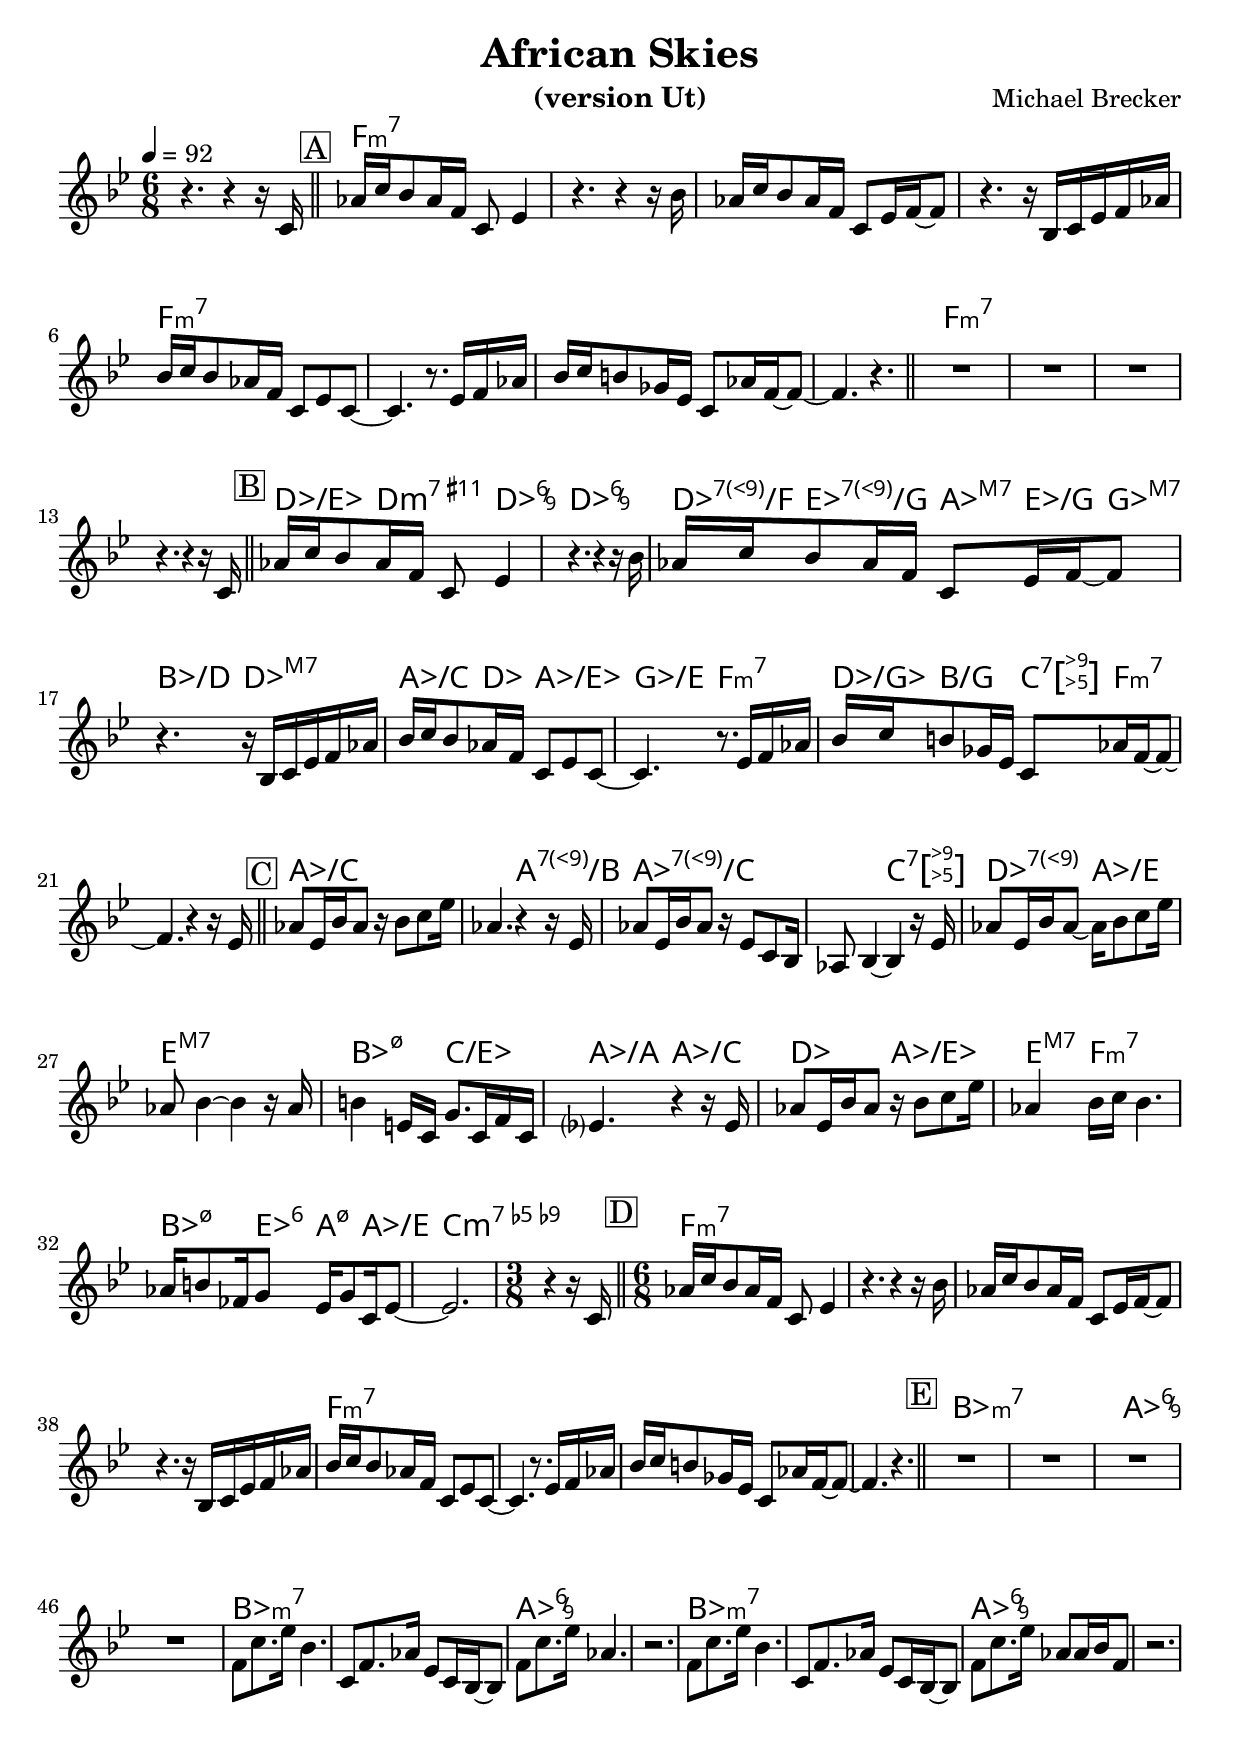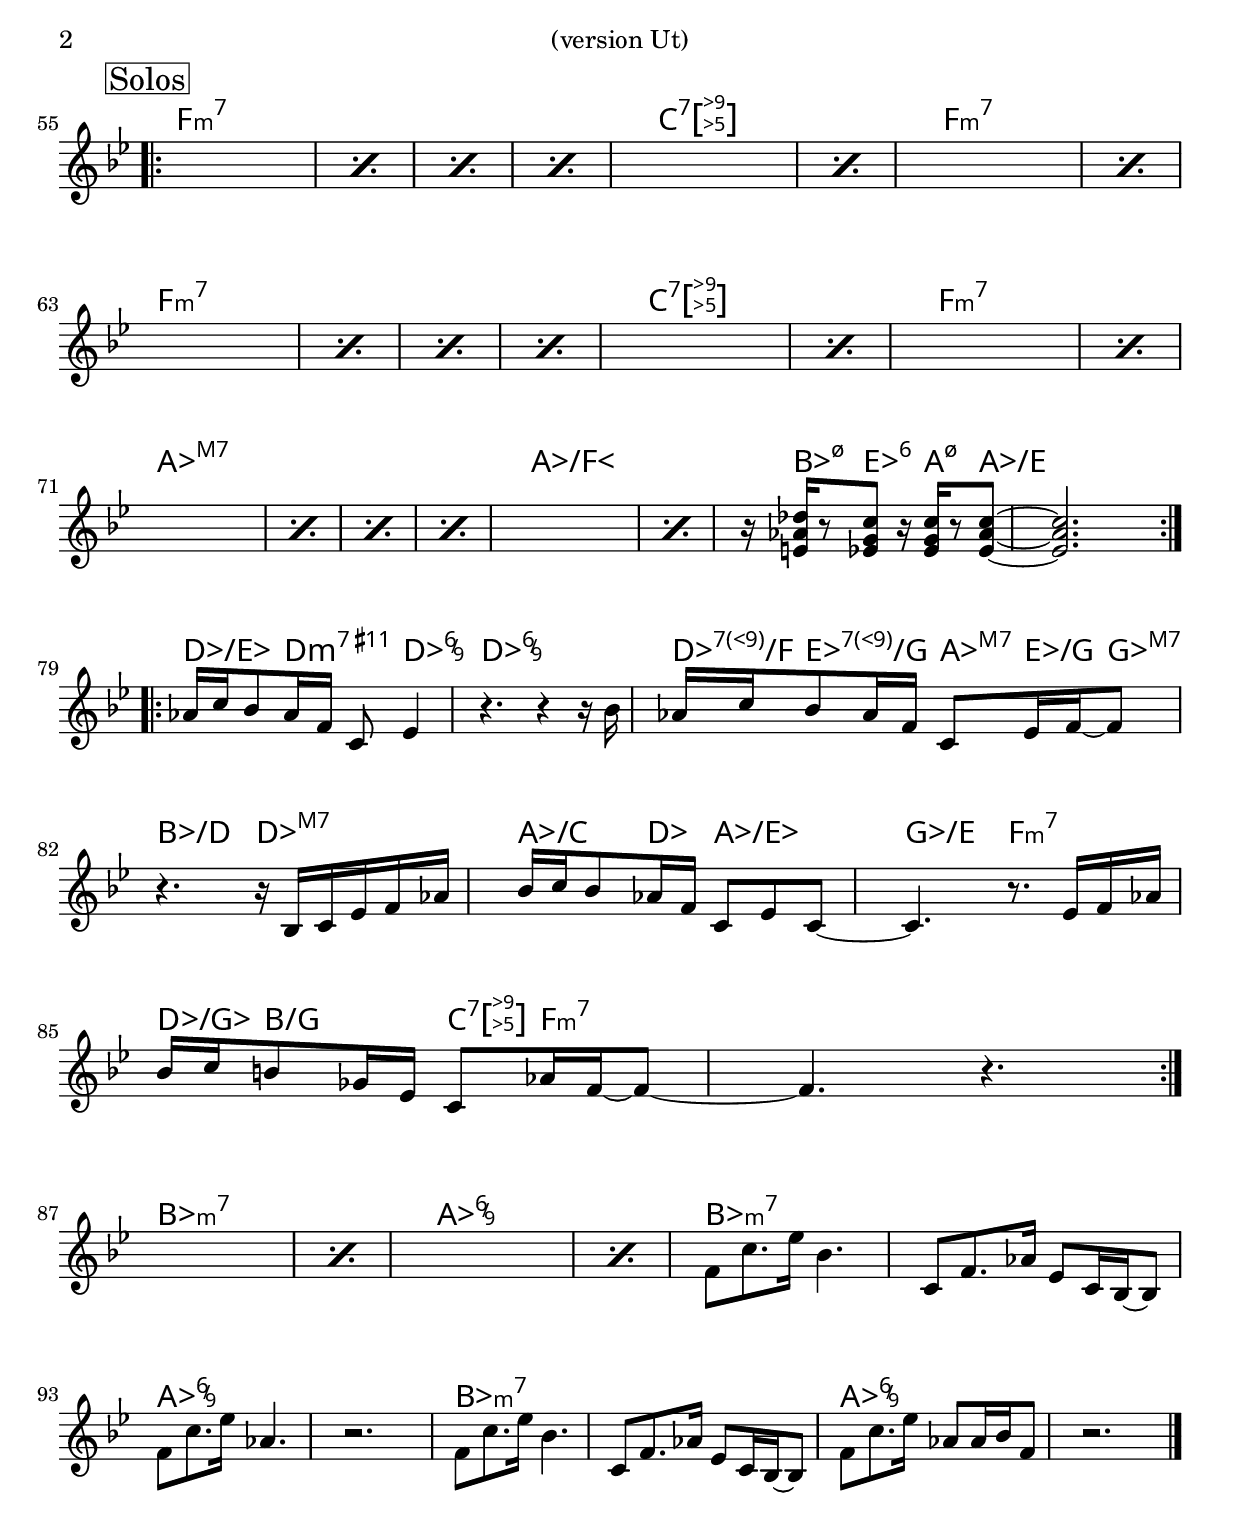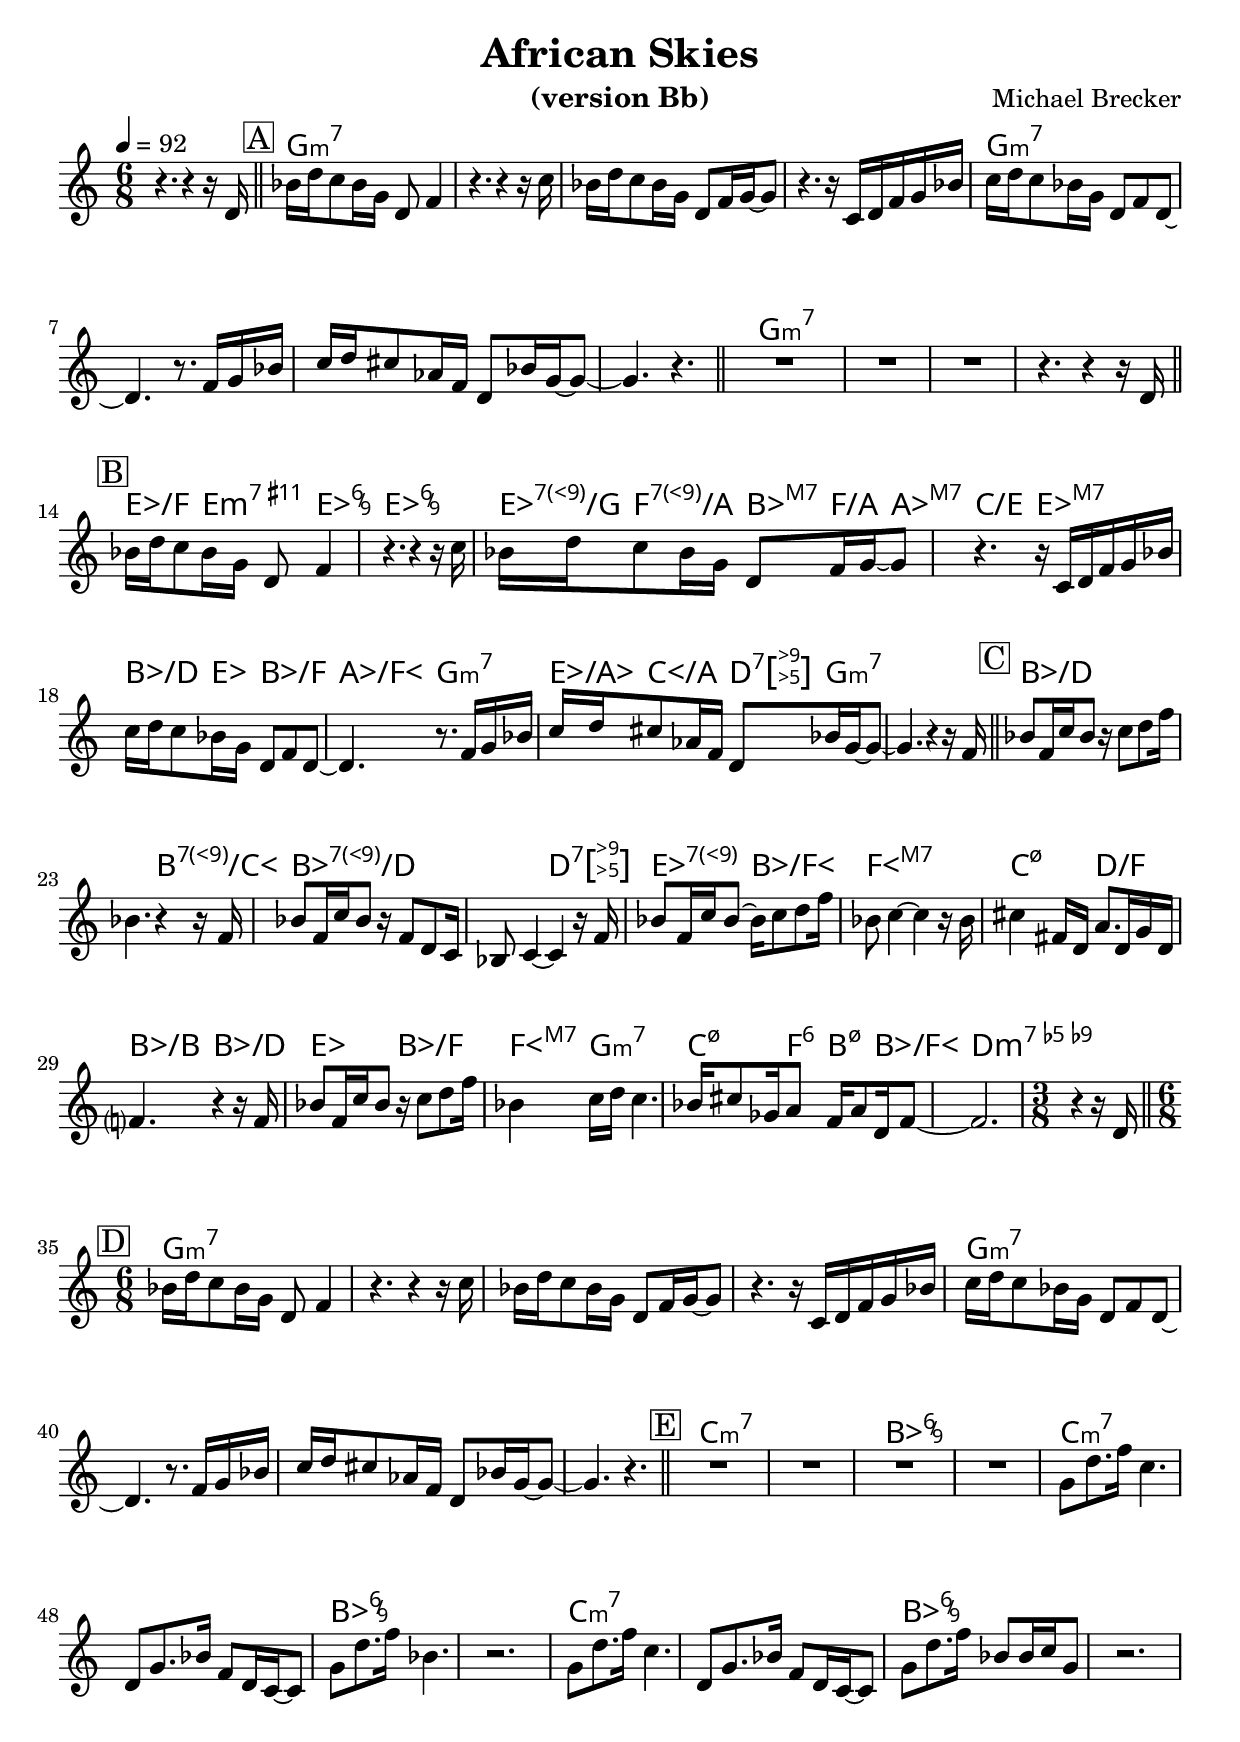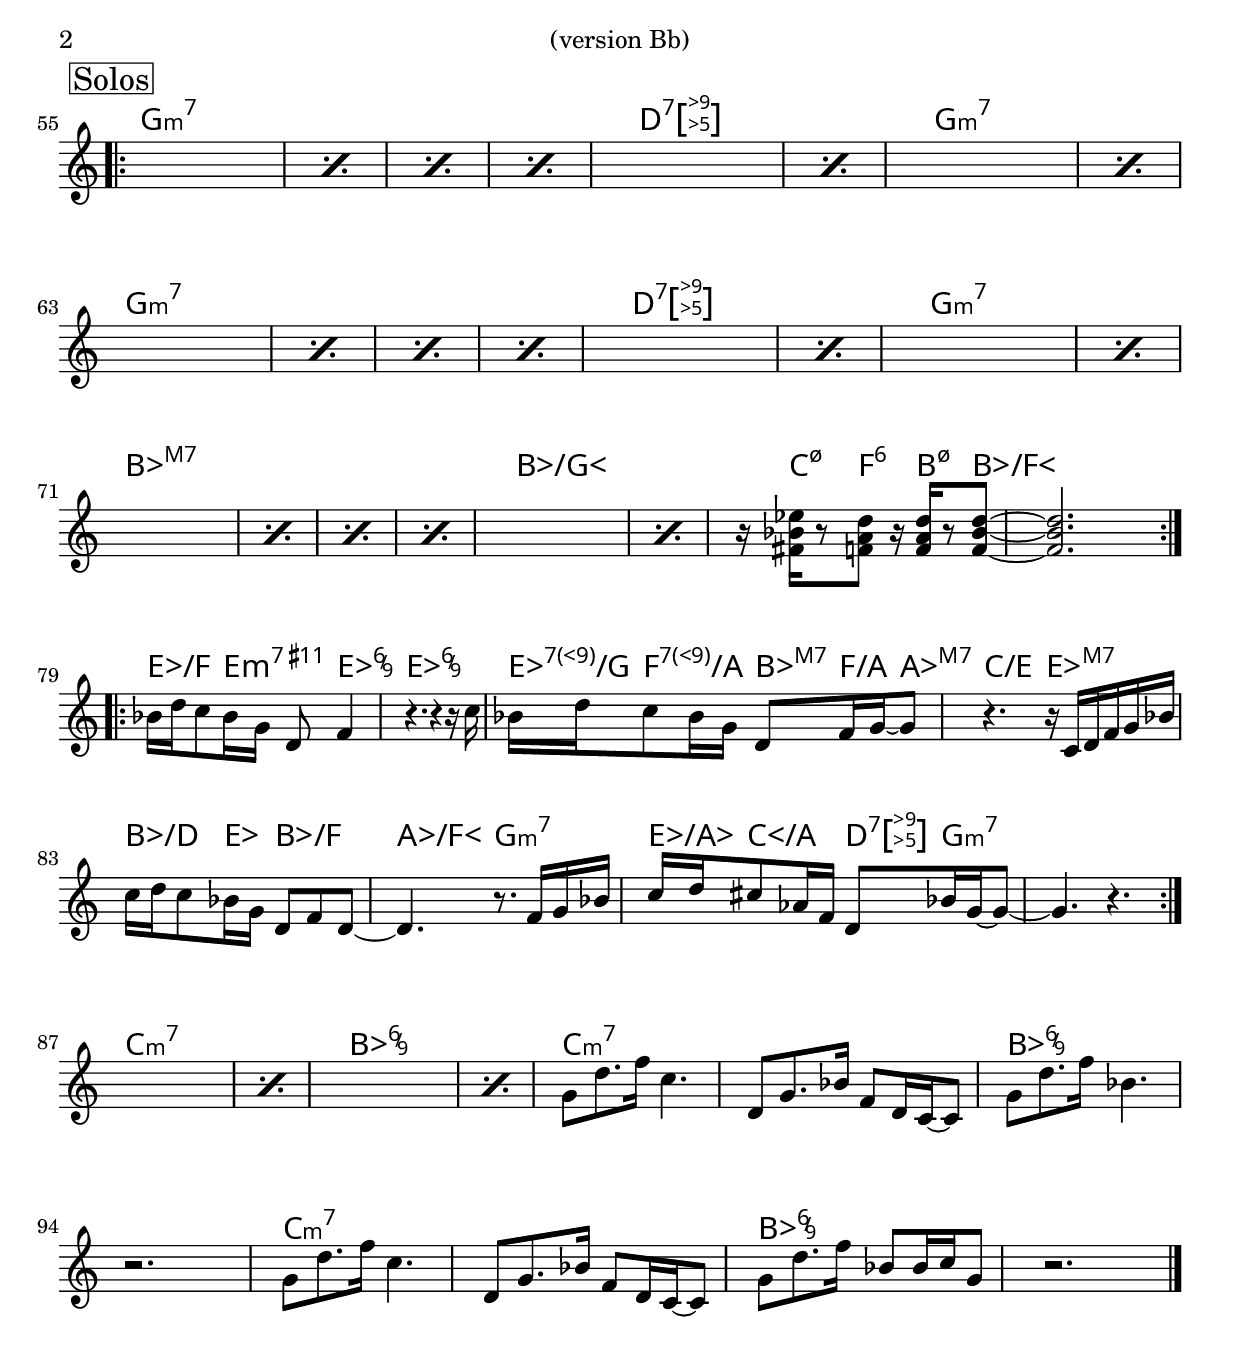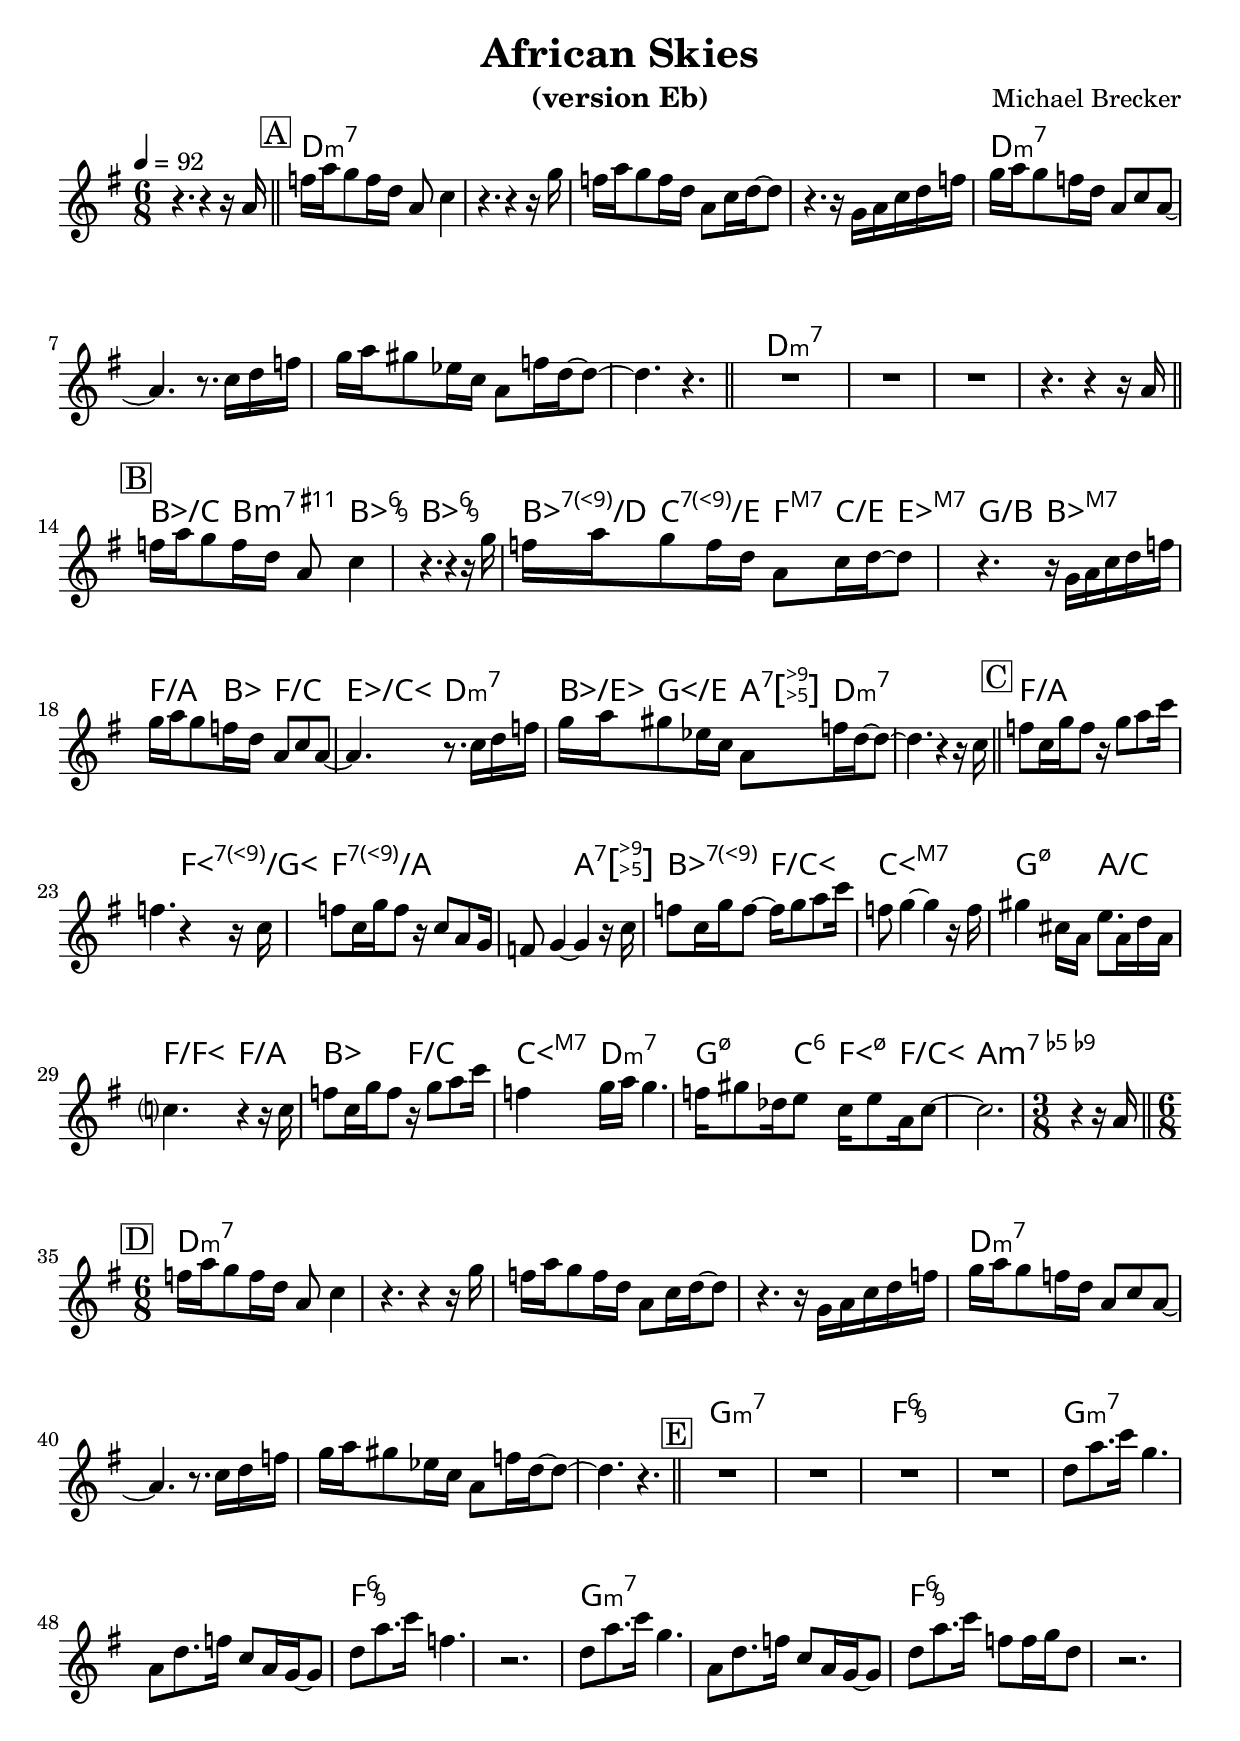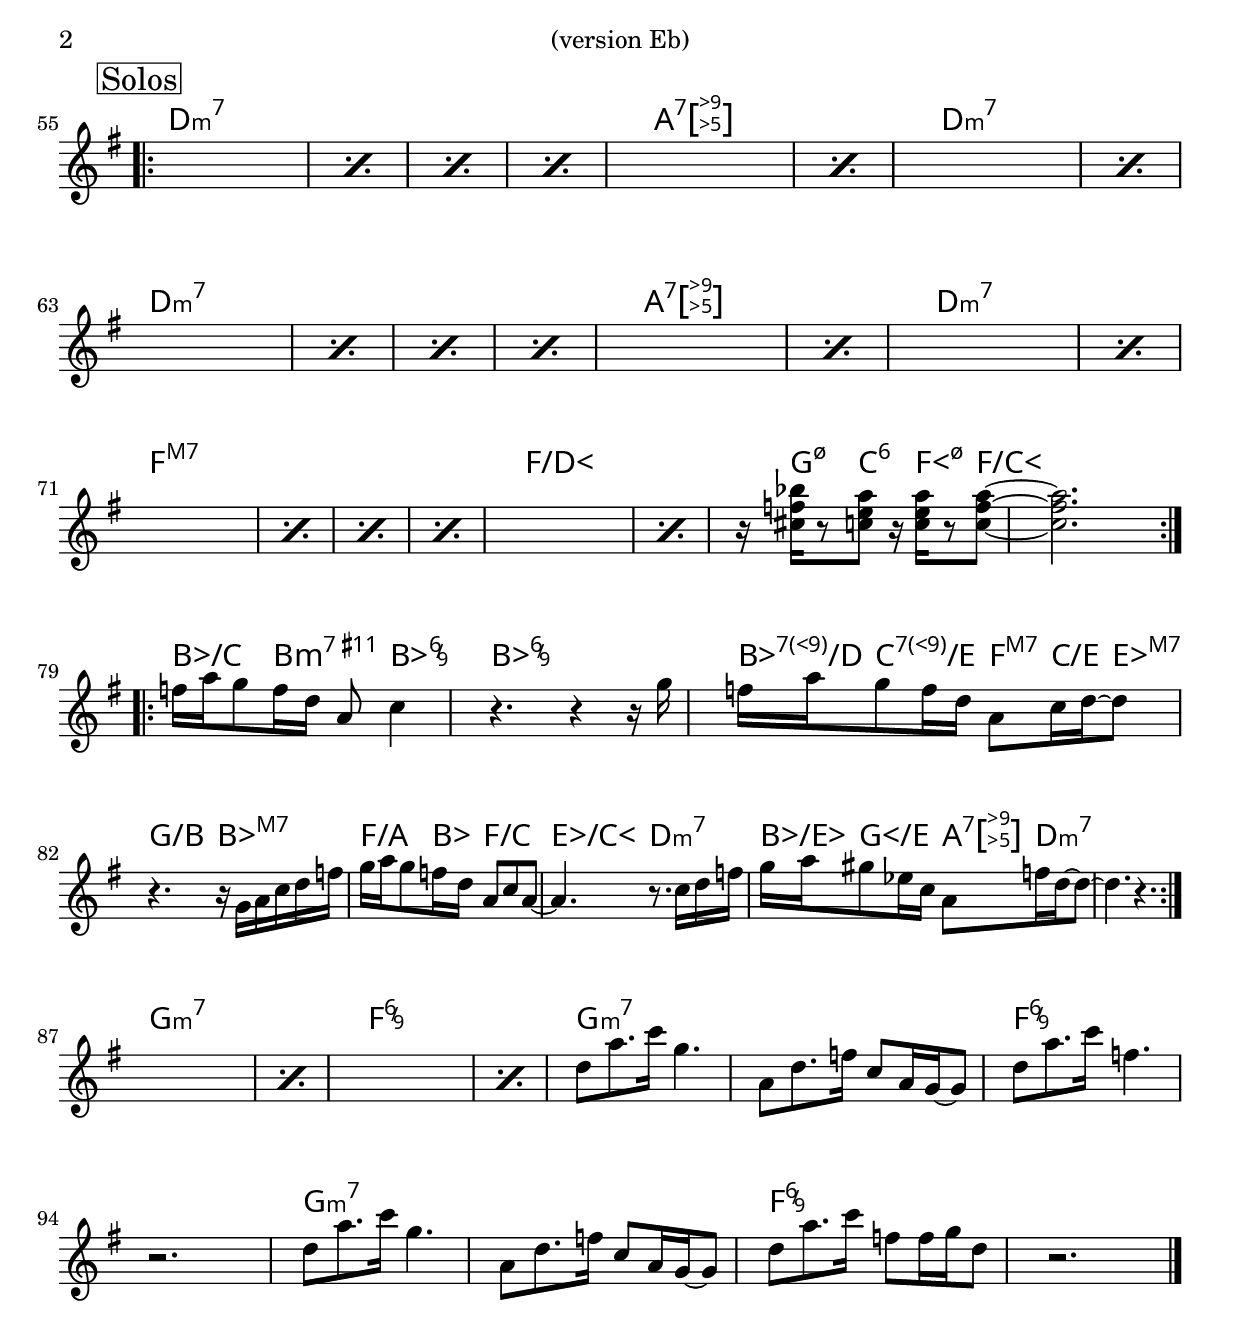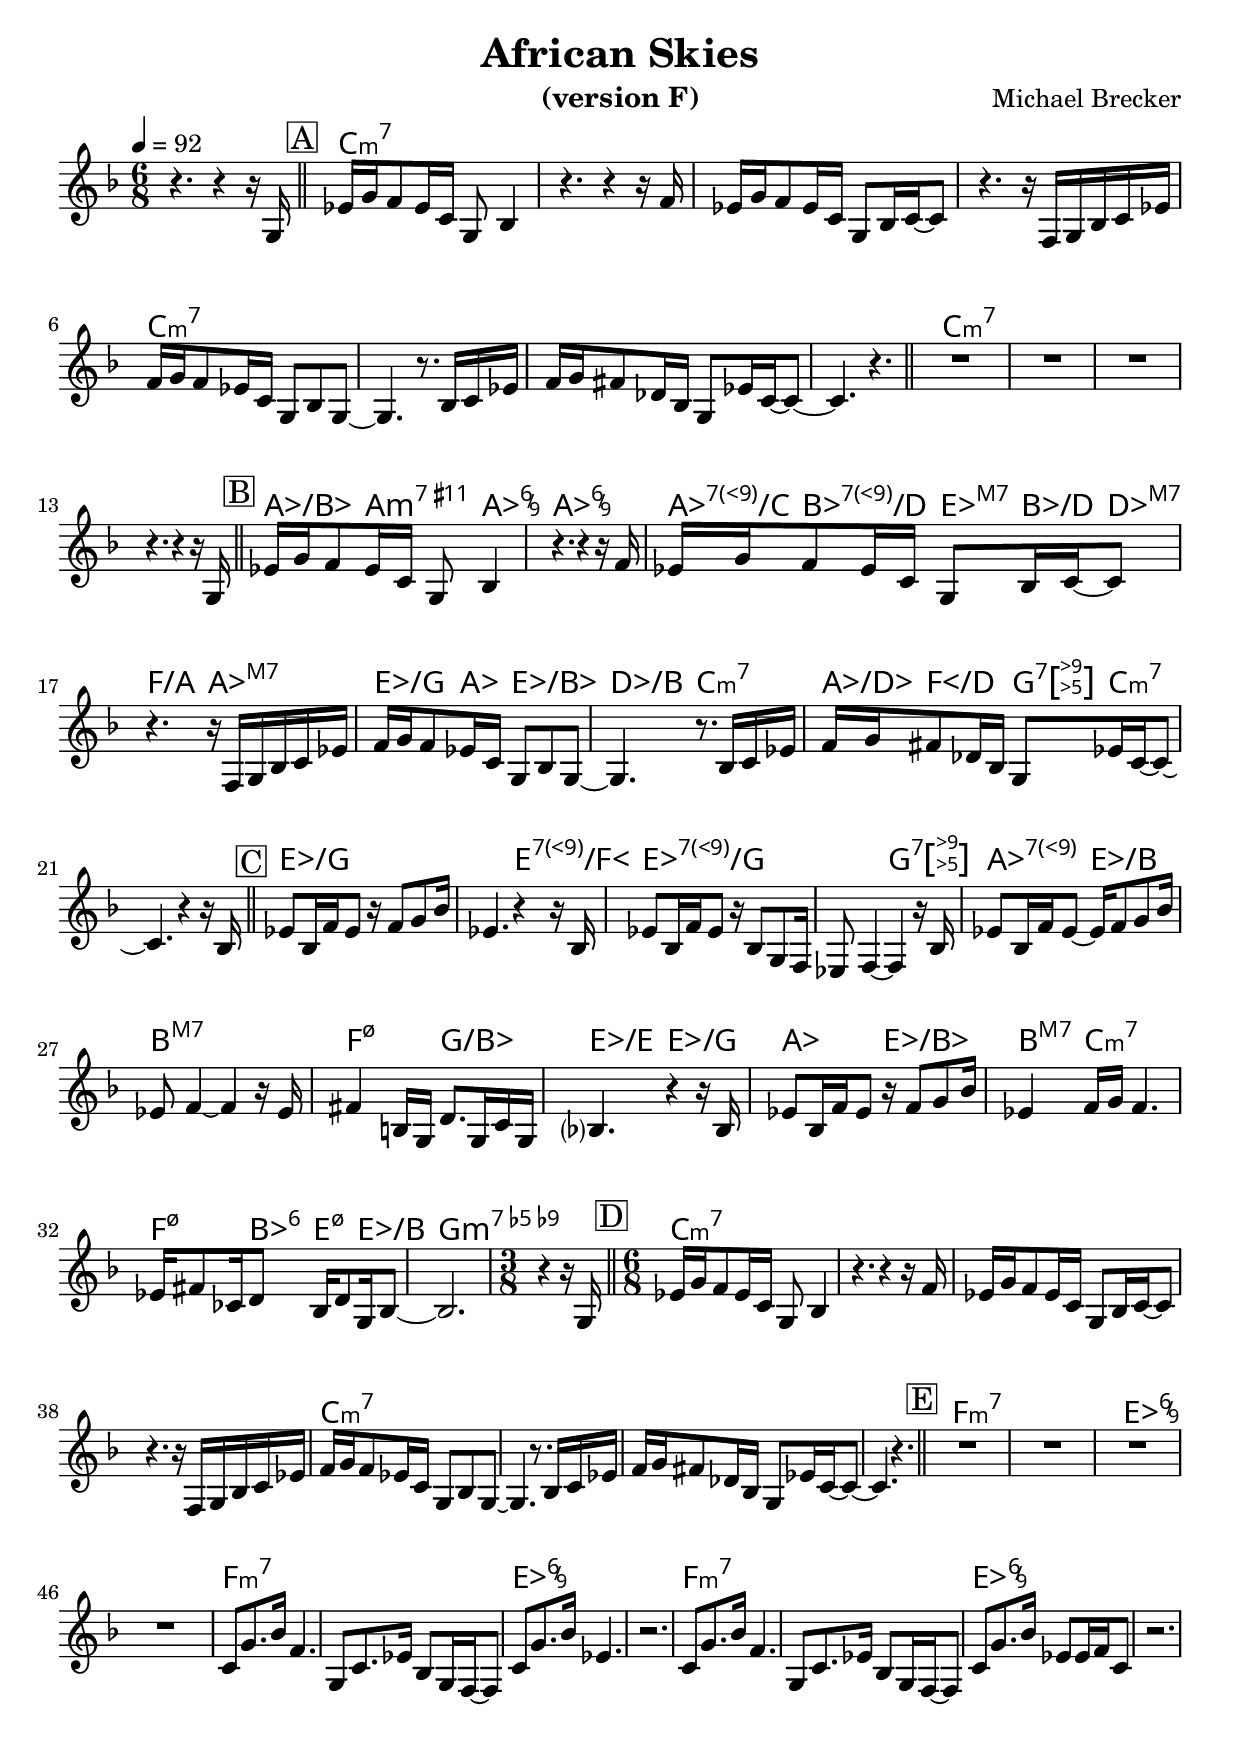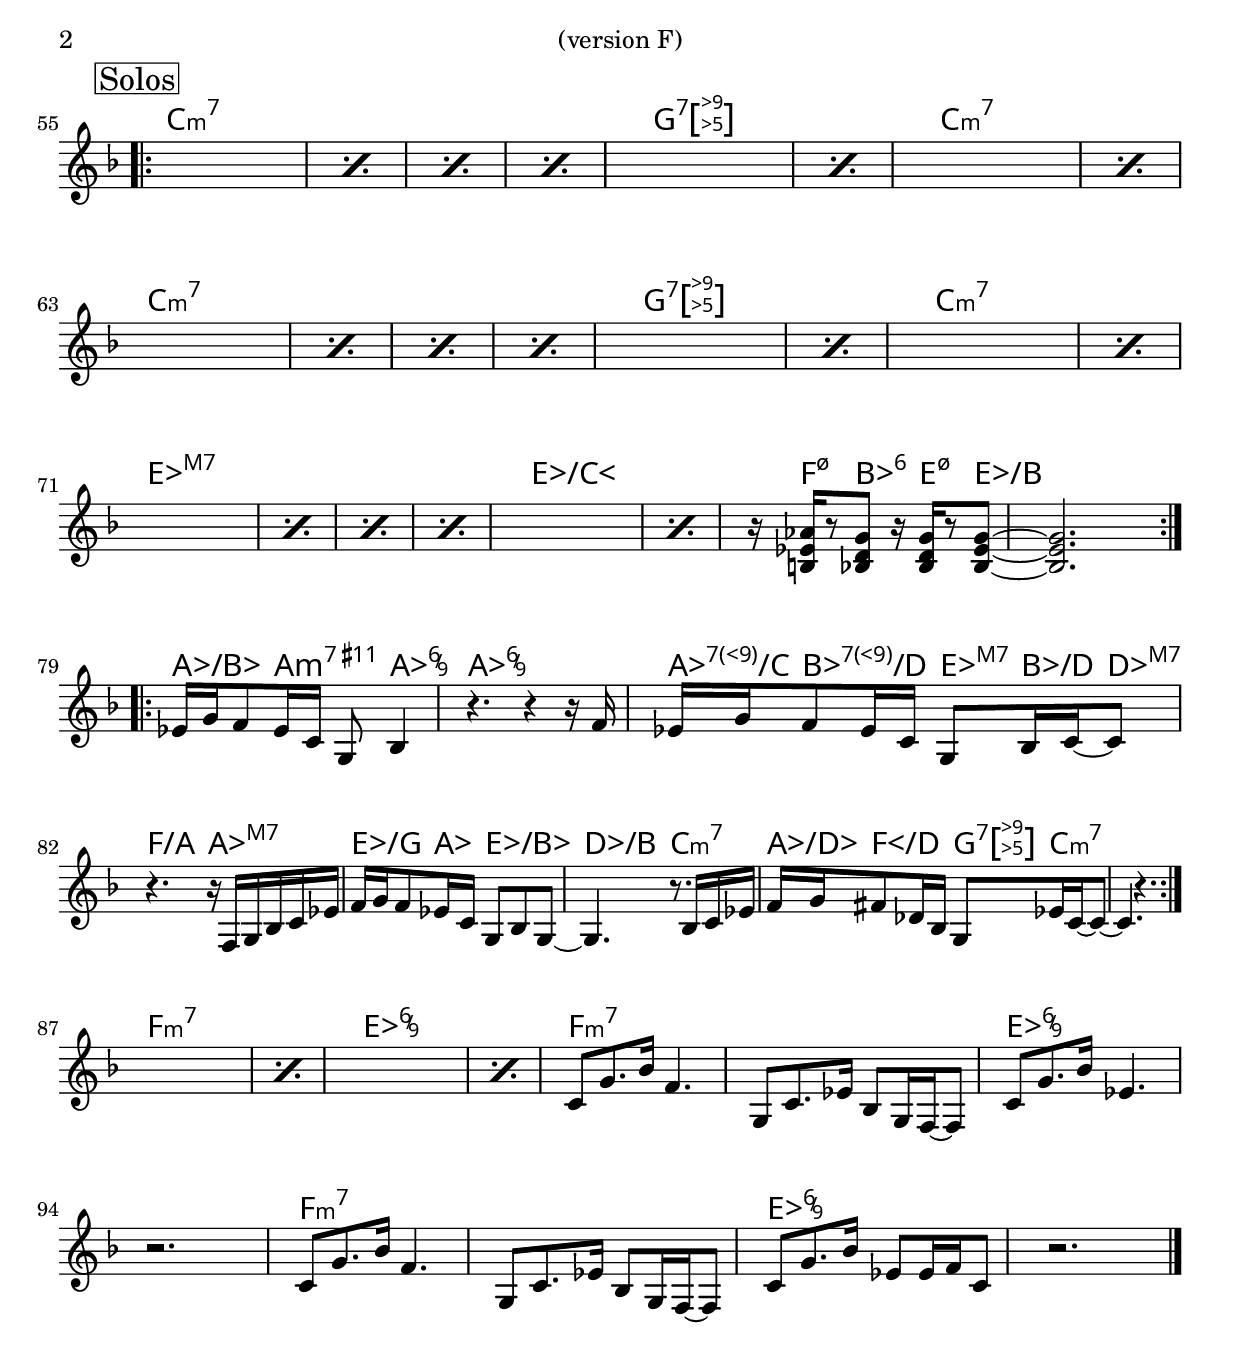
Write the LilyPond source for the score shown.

% Created on Mon Sep 20 15:23:38 CEST 2010
\version "2.12.3"
\include "utils/AccordsJazzDefs.ly"
#(set-global-staff-size 22)
#(set-default-paper-size "a4")
\paper { indent = 0\cm} 


\header {
	title = "African Skies" 
 	composer = "Michael Brecker"
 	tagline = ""

}


accords = \chords {
%	\set chordNameExceptions = #chExceptions
	s2.
	f:m7 s s s
	f:m7 s s s
	\repeat percent 4 {f:m7}
	des4/es d:m7.11+ des:6.9 des2.:6.9
	des8:9+/f es4:9+/g aes8:maj7 es/g ges:maj7
	bes4./d des:maj7
	aes4/c des8 aes4./es ges/e f:m7 des8/ges b4/g c8:7.9-.5- f4:m7  s2.
	aes/c s4. a:9+/b aes2.:9+/c s4. c:7.5-.9-
	des:9+ aes/e e2.:maj7 bes4.:m7.5- c/es
	aes/a aes/c des aes/es e4:maj7 f2:m7
	bes4:m7.5- es8:6 a8.:m7.5- aes/e c2.:m7.9-.5-
	s4.
	f2.:m7 s s s
	f:m7 s s s
	\repeat unfold 3 {
	\repeat percent 2 {bes:m7}
	\repeat percent 2 {aes:6.9}}
	\pageBreak
	\repeat volta 2 {
		\repeat unfold 2 {
	\repeat percent 4 {f:m7}
	\repeat percent 2 {c:7.5-.9-}
	\repeat percent 2 {f:m7}
		}
		\repeat percent 4 {aes:maj7}
		\repeat percent 2 {aes/fis}
		s16 bes8.:7.5-.3- es:6 a:7.3-.5- aes8/e
		s2.
	}
	\repeat volta 2 {
	des4/es d:m7.11+ des:6.9 des2.:6.9
	des8:9+/f es4:9+/g aes8:maj7 es/g ges:maj7
	bes4./d des:maj7
	aes4/c des8 aes4./es ges/e f:m7 des8/ges b4/g c8:7.9-.5- f4:m7  s2.
	}
	\repeat unfold 3 {
	\repeat percent 2 {bes2.:m7}
	\repeat percent 2 {aes2.:6.9}
	}
}

staffViolon = \new Staff {
	\time 6/8
	\tempo 4 = 92 
	\set Staff.midiInstrument = "violin"
	\key c \major
	\clef treble
	#(set-accidental-style 'modern-cautionary)
	\relative c' { 	
 % Type notes here 
\compressFullBarRests
r4. r4 r16 d
\mark \markup {\box "A"}
\bar "||" 
bes' d c8 bes16 g d8 f4
r4. r4 r16 c'
bes d c8 bes16 g d8 f16 g~ g8
r4. r16 c, d f g bes
c d c8 bes16 g d8 f d~ d4. r8. f16 g bes
c d cis8 aes16 f d8 bes'16 g~ g8~ g4. r \bar "||"
R2.*3
r4. r4 r16 d
\mark \markup {\box "B"}
\bar "||" 
bes' d c8 bes16 g d8 f4
r4. r4 r16 c'
bes d c8 bes16 g d8 f16 g~ g8
r4. r16 c, d f g bes
c d c8 bes16 g d8 f d~ d4. r8. f16 g bes
c d cis8 aes16 f d8 bes'16 g~ g8~ g4. r4 r16 f
\mark \markup {\box "C"}
\bar "||"
bes8 f16 c' bes8 r16 c8 d f16
bes,4. r4 r16 f bes8 f16 c' bes8 r16 f8 d c16
bes8 c4~ c r16 f
bes8 f16 c' bes8~ bes16 c8 d f16
bes,8 c4~ c r16 bes
cis4 fis,16 d a'8. d,16 g d
f4. r4 r16 f
bes8 f16 c' bes8 r16 c8 d f16
bes,4 c16 d c4.
bes16 cis8 ges16 a8
f16 a8 d,16 f8~ f2.
\time 3/8
r4 r16 d
\bar "||"
\time 6/8
\mark \markup {\box "D"}
bes' d c8 bes16 g d8 f4
r4. r4 r16 c'
bes d c8 bes16 g d8 f16 g~ g8
r4. r16 c, d f g bes
c d c8 bes16 g d8 f d~ d4. r8. f16 g bes
c d cis8 aes16 f d8 bes'16 g~ g8~ g4. r \bar "||"
\mark \markup {\box "E"}
R2.*4
g8 d'8. f16 c4.
d,8 g8. bes16 f8 d16 c~ c8
g'8 d'8. f16 bes,4. r2.
g8 d'8. f16 c4.
d,8 g8. bes16 f8 d16 c~ c8
g'8 d'8. f16 bes,8 bes16 c g8 r2.
\break
\mark \markup {\box "Solos"}
\repeat volta 2 {
	\repeat percent 4 {s2.}
	\repeat percent 2 {s2.}
	\repeat percent 2 {s2.}
	\break
	\repeat percent 4 {s2.}
	\repeat percent 2 {s2.}
	\repeat percent 2 {s2.}
	\break
	\repeat percent 4 {s2.}
	\repeat percent 2 {s2.}
r16 <<fis[ bes es>> r8 <<f,] a d>> r16 <<f,[ a d>>
r8 <<f,~] bes~ d~>> <<f,2. bes d>>}
\break
\repeat volta 2 {
	bes16 d c8 bes16 g d8 f4
r4. r4 r16 c'
bes d c8 bes16 g d8 f16 g~ g8
r4. r16 c, d f g bes
c d c8 bes16 g d8 f d~ d4. r8. f16 g bes
c d cis8 aes16 f d8 bes'16 g~ g8~ g4. r
}
\break
\repeat unfold 2 {\repeat percent 2 {s2.}}
g8 d'8. f16 c4.
d,8 g8. bes16 f8 d16 c~ c8
g'8 d'8. f16 bes,4. r2.
g8 d'8. f16 c4.
d,8 g8. bes16 f8 d16 c~ c8
g'8 d'8. f16 bes,8 bes16 c g8 r2. \bar"|."
}
}


theme = {\transpose c' bes {\staffViolon}}

\include "utils/books.ly"